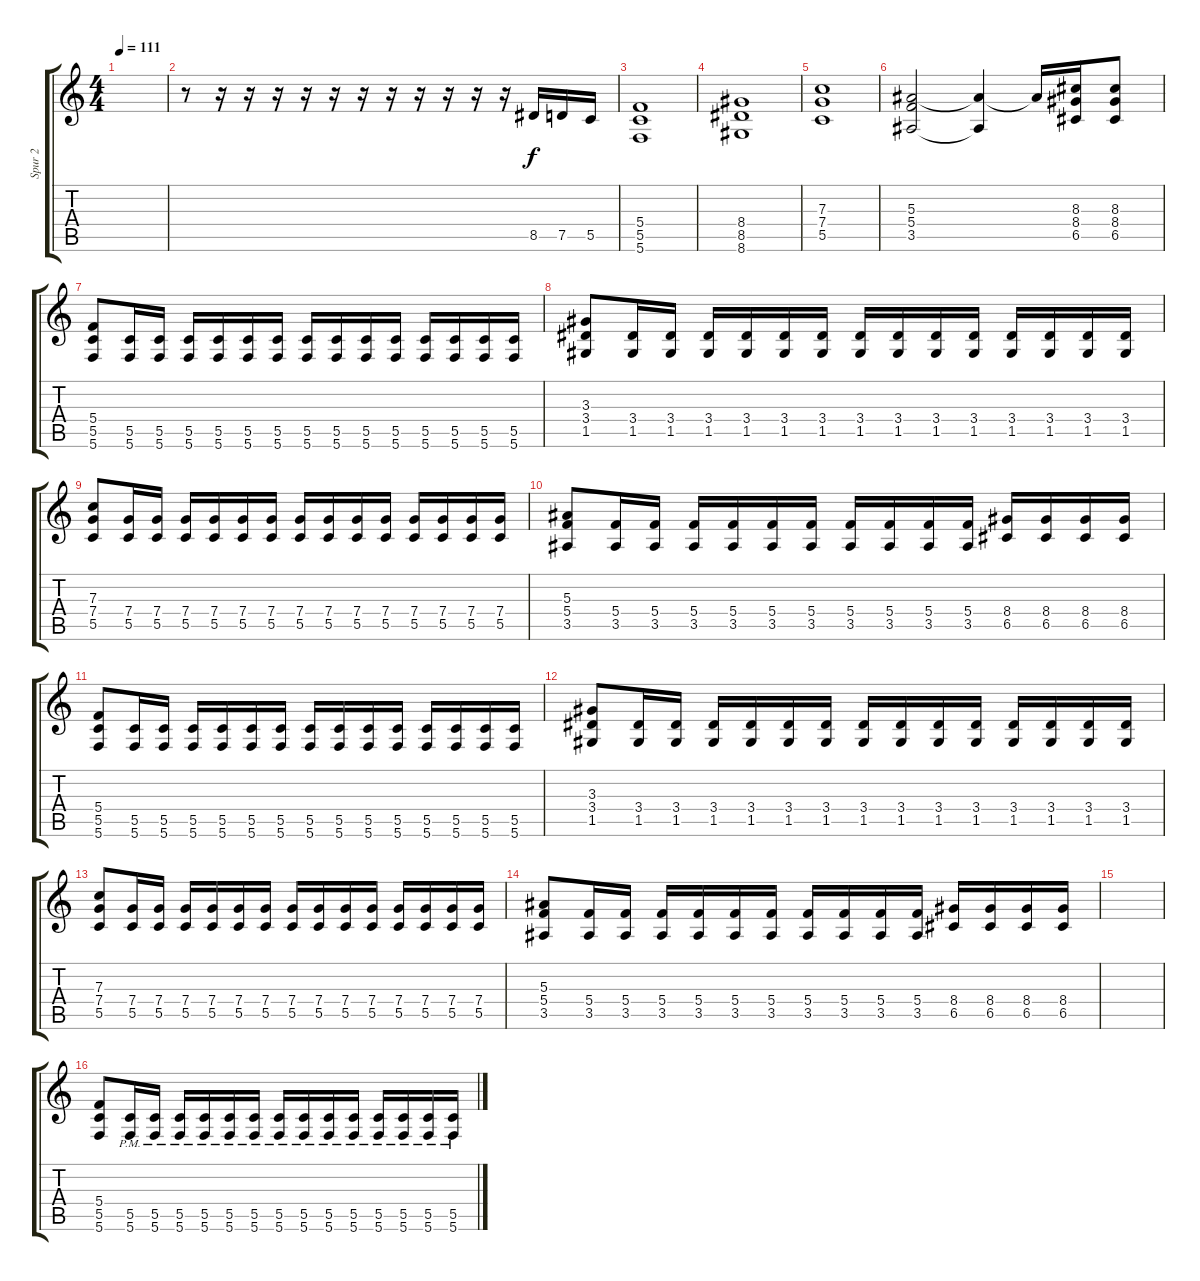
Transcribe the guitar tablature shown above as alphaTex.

\track ("Spur 2" "Spur 2") {instrument distortionguitar}
\staff {score tabs}
\tuning (D4 A3 F3 C3 G2 C2) {hide}
\ts (4 4)
\tempo 111
\clef g2
\ks c
|
r.8 r.16 r.16 r.16 r.16 r.16 r.16 r.16 r.16 r.16 r.16 r.16 8.5.16 7.5.16 5.5.16 |
(5.4 5.5 5.6).1 |
(8.4 8.5 8.6).1 |
(7.3 7.4 5.5).1 |
(5.3 5.4 3.5).2 (5.3{t} 3.5{t}).4 5.3{t}.16 (8.3 8.4 6.5).16 (8.3 8.4 6.5).8 |
(5.4 5.5 5.6).8 (5.5 5.6).16 (5.5 5.6).16 (5.5 5.6).16 (5.5 5.6).16 (5.5 5.6).16 (5.5 5.6).16 (5.5 5.6).16 (5.5 5.6).16 (5.5 5.6).16 (5.5 5.6).16 (5.5 5.6).16 (5.5 5.6).16 (5.5 5.6).16 (5.5 5.6).16 |
(3.3 3.4 1.5).8 (3.4 1.5).16 (3.4 1.5).16 (3.4 1.5).16 (3.4 1.5).16 (3.4 1.5).16 (3.4 1.5).16 (3.4 1.5).16 (3.4 1.5).16 (3.4 1.5).16 (3.4 1.5).16 (3.4 1.5).16 (3.4 1.5).16 (3.4 1.5).16 (3.4 1.5).16 |
(7.3 7.4 5.5).8 (7.4 5.5).16 (7.4 5.5).16 (7.4 5.5).16 (7.4 5.5).16 (7.4 5.5).16 (7.4 5.5).16 (7.4 5.5).16 (7.4 5.5).16 (7.4 5.5).16 (7.4 5.5).16 (7.4 5.5).16 (7.4 5.5).16 (7.4 5.5).16 (7.4 5.5).16 |
(5.3 5.4 3.5).8 (5.4 3.5).16 (5.4 3.5).16 (5.4 3.5).16 (5.4 3.5).16 (5.4 3.5).16 (5.4 3.5).16 (5.4 3.5).16 (5.4 3.5).16 (5.4 3.5).16 (5.4 3.5).16 (8.4 6.5).16 (8.4 6.5).16 (8.4 6.5).16 (8.4 6.5).16 |
(5.4 5.5 5.6).8 (5.5 5.6).16 (5.5 5.6).16 (5.5 5.6).16 (5.5 5.6).16 (5.5 5.6).16 (5.5 5.6).16 (5.5 5.6).16 (5.5 5.6).16 (5.5 5.6).16 (5.5 5.6).16 (5.5 5.6).16 (5.5 5.6).16 (5.5 5.6).16 (5.5 5.6).16 |
(3.3 3.4 1.5).8 (3.4 1.5).16 (3.4 1.5).16 (3.4 1.5).16 (3.4 1.5).16 (3.4 1.5).16 (3.4 1.5).16 (3.4 1.5).16 (3.4 1.5).16 (3.4 1.5).16 (3.4 1.5).16 (3.4 1.5).16 (3.4 1.5).16 (3.4 1.5).16 (3.4 1.5).16 |
(7.3 7.4 5.5).8 (7.4 5.5).16 (7.4 5.5).16 (7.4 5.5).16 (7.4 5.5).16 (7.4 5.5).16 (7.4 5.5).16 (7.4 5.5).16 (7.4 5.5).16 (7.4 5.5).16 (7.4 5.5).16 (7.4 5.5).16 (7.4 5.5).16 (7.4 5.5).16 (7.4 5.5).16 |
(5.3 5.4 3.5).8 (5.4 3.5).16 (5.4 3.5).16 (5.4 3.5).16 (5.4 3.5).16 (5.4 3.5).16 (5.4 3.5).16 (5.4 3.5).16 (5.4 3.5).16 (5.4 3.5).16 (5.4 3.5).16 (8.4 6.5).16 (8.4 6.5).16 (8.4 6.5).16 (8.4 6.5).16 |
|
(5.4 5.5 5.6).8 (5.5{pm} 5.6{pm}).16 (5.5{pm} 5.6{pm}).16 (5.5{pm} 5.6{pm}).16 (5.5{pm} 5.6{pm}).16 (5.5{pm} 5.6{pm}).16 (5.5{pm} 5.6{pm}).16 (5.5{pm} 5.6{pm}).16 (5.5{pm} 5.6{pm}).16 (5.5{pm} 5.6{pm}).16 (5.5{pm} 5.6{pm}).16 (5.5{pm} 5.6{pm}).16 (5.5{pm} 5.6{pm}).16 (5.5{pm} 5.6{pm}).16 (5.5{pm} 5.6{pm}).16
